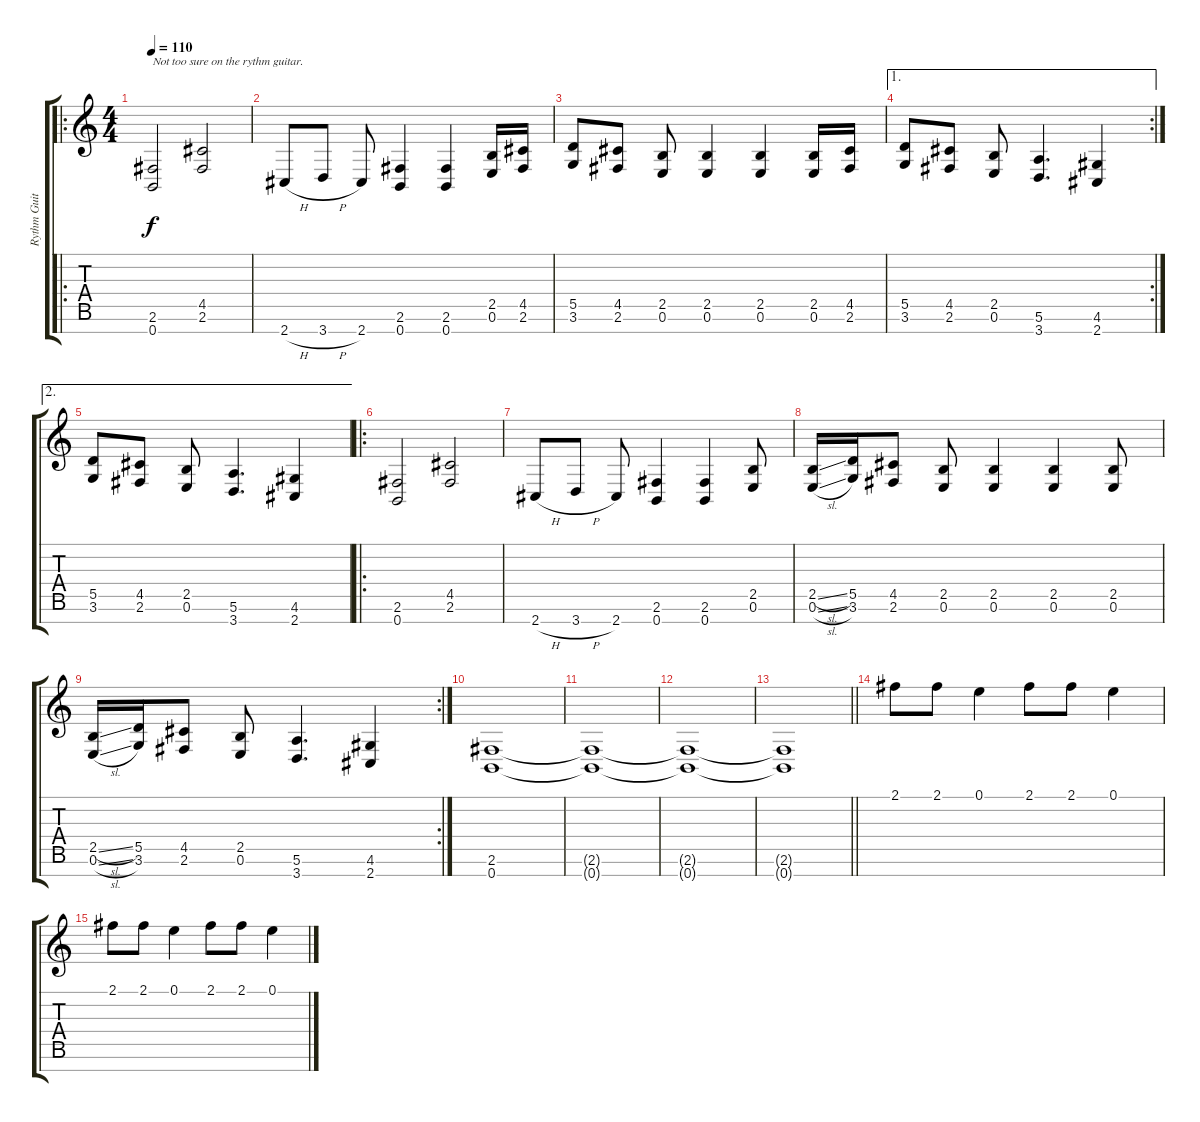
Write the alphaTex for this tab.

\track ("Rythm Guitar" "Rythm Guit") {instrument distortionguitar}
\staff {score tabs}
\tuning (E4 B3 G3 D3 A2 E2 B1) {hide}
\ro
\ts (4 4)
\tempo 110
\clef g2
\ks c
(2.6 0.7).2{txt "Not too sure on the rythm guitar." dy f instrument distortionguitar} (4.5 2.6).2 |
2.7{h}.8 3.7{h}.8 2.7.8 (2.6 0.7).4 (2.6 0.7).4 (2.5 0.6).16 (4.5 2.6).16 |
(5.5 3.6).8 (4.5 2.6).8 (2.5 0.6).8 (2.5 0.6).4 (2.5 0.6).4 (2.5 0.6).16 (4.5 2.6).16 |
\ae 1
\rc 2
(5.5 3.6).8 (4.5 2.6).8 (2.5 0.6).8 (5.6 3.7).4{d} (4.6 2.7).4 |
\ae 2
(5.5 3.6).8 (4.5 2.6).8 (2.5 0.6).8 (5.6 3.7).4{d} (4.6 2.7).4 |
\ro
(2.6 0.7).2 (4.5 2.6).2 |
2.7{h}.8 3.7{h}.8 2.7.8 (2.6 0.7).4 (2.6 0.7).4 (2.5 0.6).8 |
(2.5{sl} 0.6{sl}).16 (5.5 3.6).16 (4.5 2.6).8 (2.5 0.6).8 (2.5 0.6).4 (2.5 0.6).4 (2.5 0.6).8 |
\rc 2
(2.5{sl} 0.6{sl}).16 (5.5 3.6).16 (4.5 2.6).8 (2.5 0.6).8 (5.6 3.7).4{d} (4.6 2.7).4 |
(2.6 0.7).1{volume 0} |
(2.6{t} 0.7{t}).1 |
(2.6{t} 0.7{t}).1 |
\barLineRight lightlight
(2.6{t} 0.7{t}).1 |
2.1.8{volume 10 instrument electricguitarclean} 2.1.8 0.1.4 2.1.8 2.1.8 0.1.4 |
2.1.8 2.1.8 0.1.4 2.1.8 2.1.8 0.1.4
